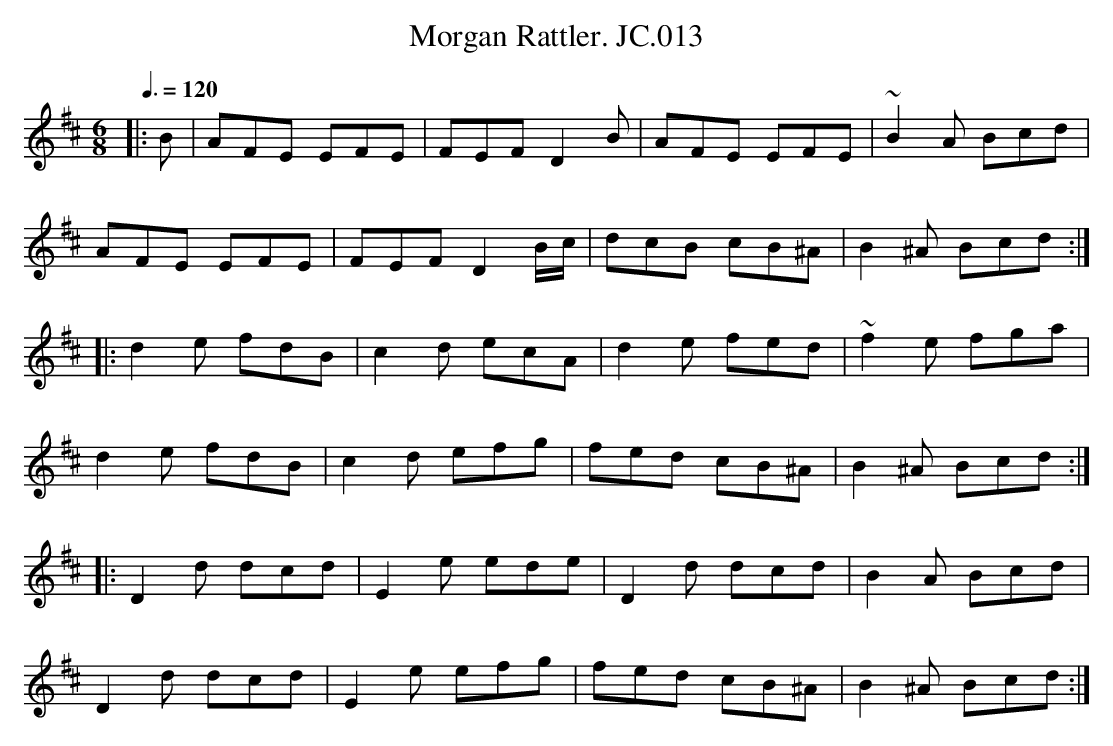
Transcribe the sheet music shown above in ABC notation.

X:1
T:Morgan Rattler. JC.013
M:6/8
L:1/8
Q:3/8=120
K:D
|:B|\\
AFE EFE|FEFD2B|AFE EFE|~B2A Bcd|
AFE EFE|FEF D2B/c/|dcB cB^A|B2^A Bcd:|
|:d2e fdB|c2d ecA|d2e fed|~f2e fga|
d2e fdB|c2d efg|fed cB^A|B2^A Bcd:|
|:D2d dcd|E2e ede|D2d dcd|B2A Bcd|
D2d dcd|E2e efg|fed cB^A|B2^A Bcd:|
